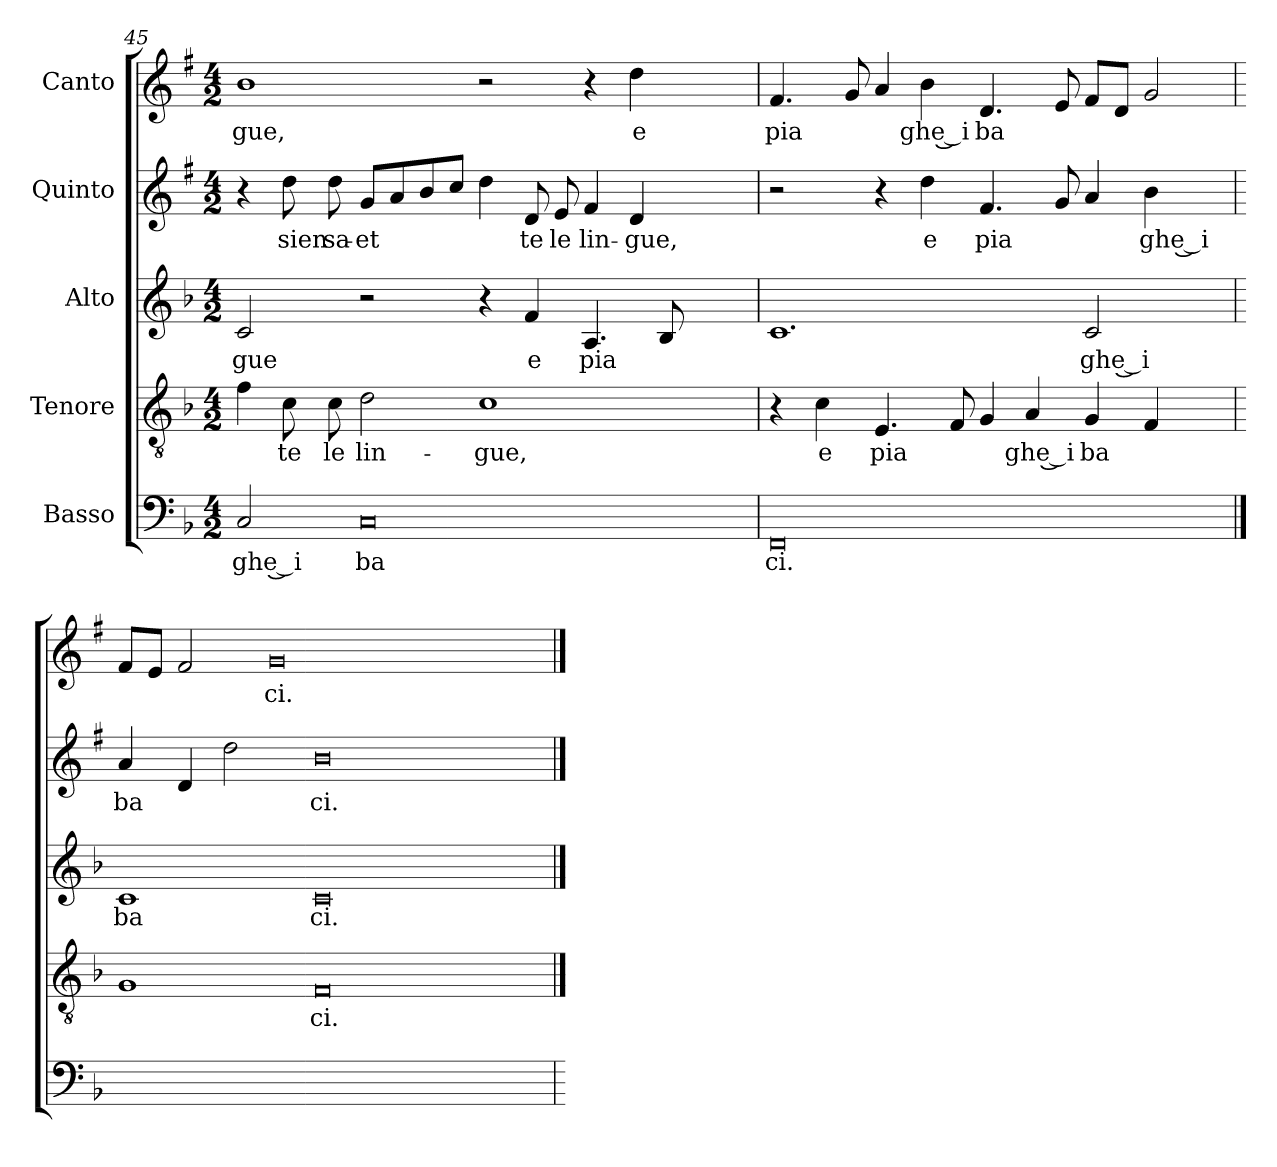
**kern	**text	**kern	**text	**kern	**text	**kern	**text	**kern	**text
*part5	*part5	*part4	*part4	*part3	*part3	*part2	*part2	*part1	*part1
*staff5	*staff5	*staff4	*staff4	*staff3	*staff3	*staff2	*staff2	*staff1	*staff1
*I"Basso	*	*I"Tenore	*	*I"Alto	*	*I"Quinto	*	*I"Canto	*
*clefF4	*	*clefGv2	*	*clefG2	*	*clefG2	*	*clefG2	*
*	*	*	*	*	*	*ITrd1c2	*	*ITrd1c2	*
*k[b-]	*	*k[b-]	*	*k[b-]	*	*k[b-]	*	*k[b-]	*
*F:	*	*F:	*	*F:	*	*F:	*	*F:	*
*M4/2	*	*M4/2	*	*M4/2	*	*M4/2	*	*M4/2	*
=45	=45	=45	=45	=45	=45	=45	=45	=45	=45
!	!LO:LY:b	!	!	!	!LO:LY:b	!	!	!	!LO:LY:b
2C	ghe͜ i	4f	.	2c	gue	4r	.	1a	-gue,
!	!	!	!LO:LY:b	!	!	!	!LO:LY:b	!	!
.	.	8c	te	.	.	8cc	sien	.	.
!	!	!	!LO:LY:b	!	!	!	!LO:LY:b	!	!
.	.	8c	le	.	.	8cc	sa-	.	.
!	!LO:LY:b	!	!LO:LY:b	!	!	!	!LO:LY:b	!	!
0C	ba	2d	lin-	2r	.	8fL	-et	.	.
.	.	.	.	.	.	8g	.	.	.
.	.	.	.	.	.	8a	.	.	.
.	.	.	.	.	.	8b-J	.	.	.
!	!	!	!LO:LY:b	!	!	!	!	!	!
.	.	1c	-gue,	4r	.	4cc	.	2r	.
!	!	!	!	!	!LO:LY:b	!	!LO:LY:b	!	!
.	.	.	.	4f	e	8c	te	.	.
!	!	!	!	!	!	!	!LO:LY:b	!	!
.	.	.	.	.	.	8d	le	.	.
!	!	!	!	!	!LO:LY:b	!	!LO:LY:b	!	!
.	.	.	.	4.A	pia	4e	lin-	4r	.
!	!	!	!	!	!	!	!LO:LY:b	!	!LO:LY:b
.	.	.	.	.	.	4c	-gue,	4cc	e
.	.	.	.	8B-	.	.	.	.	.
.	.	2ryy	.	2ryy	.	2ryy	.	2ryy	.
=46	=46	=46	=46	=46	=46	=46	=46	=46	=46
!	!LO:LY:b	!	!	!	!	!	!	!	!LO:LY:b
0FF	ci.	4r	.	1.c	.	2r	.	4.e	pia
!	!	!	!LO:LY:b	!	!	!	!	!	!
.	.	4c	e	.	.	.	.	.	.
.	.	.	.	.	.	.	.	8f	.
!	!	!	!LO:LY:b	!	!	!	!	!	!
.	.	4.E	pia	.	.	4r	.	4g	.
!	!	!	!	!	!	!	!LO:LY:b	!	!LO:LY:b
.	.	.	.	.	.	4cc	e	4a	ghe͜ i
.	.	8F	.	.	.	.	.	.	.
!	!	!	!	!	!	!	!LO:LY:b	!	!LO:LY:b
.	.	4G	.	.	.	4.e	pia	4.c	ba
!	!	!	!LO:LY:b	!	!	!	!	!	!
.	.	4A	ghe͜ i	.	.	.	.	.	.
.	.	.	.	.	.	8f	.	8d	.
!	!	!	!LO:LY:b	!	!LO:LY:b	!	!	!	!
.	.	4G	ba	2c	ghe͜ i	4g	.	8eL	.
.	.	.	.	.	.	.	.	8cJ	.
!	!	!	!	!	!	!	!LO:LY:b	!	!
.	.	4F	.	.	.	4a	ghe͜ i	2f	.
4ryy	.	4ryy	.	4ryy	.	4ryy	.	.	.
==47	=47	=47	=47	=47	=47	=47	=47	=47	=47
!	!	!	!	!	!LO:LY:b	!	!LO:LY:b	!	!
0ryy	.	1G	.	1c	ba	4g	ba	8eL	.
.	.	.	.	.	.	.	.	8dJ	.
.	.	.	.	.	.	4c	.	2e	.
.	.	.	.	.	.	2cc	.	.	.
!	!	!	!	!	!	!	!	!	!LO:LY:b
.	.	.	.	.	.	.	.	0f	ci.
!	!	!	!LO:LY:b	!	!LO:LY:b	!	!LO:LY:b	!	!
.	.	0F	ci.	0c	ci.	0a	ci.	.	.
1ryy	.	.	.	.	.	.	.	.	.
.	.	.	.	.	.	.	.	4ryy	.
=	==	==	==	==	==	==	==	==	==
*-	*-	*-	*-	*-	*-	*-	*-	*-	*-
